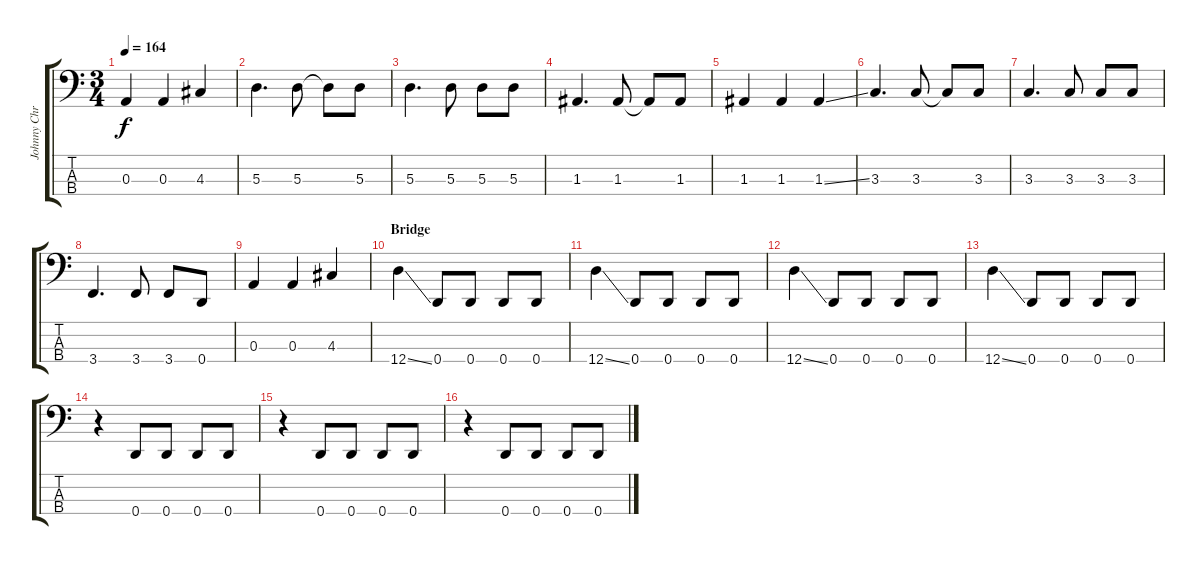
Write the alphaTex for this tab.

\track ("Johnny Christ (Bass)" "Johnny Chr") {instrument electricbasspick}
\staff {score tabs}
\tuning (G2 D2 A1 D1) {hide}
\ts (3 4)
\tempo 164
\clef f4
\ks c
0.3.4{dy f} 0.3.4 4.3.4 |
5.3.4{d} 5.3.8 5.3{t}.8 5.3.8 |
5.3.4{d} 5.3.8 5.3.8 5.3.8 |
1.3.4{d} 1.3.8 1.3{t}.8 1.3.8 |
1.3.4 1.3.4 1.3{ss}.4 |
3.3.4{d} 3.3.8 3.3{t}.8 3.3.8 |
3.3.4{d} 3.3.8 3.3.8 3.3.8 |
3.4.4{d} 3.4.8 3.4.8 0.4.8 |
0.3.4 0.3.4 4.3.4 |
\section ("" "Bridge")
12.4{ss}.4 0.4.8 0.4.8 0.4.8 0.4.8 |
12.4{ss}.4 0.4.8 0.4.8 0.4.8 0.4.8 |
12.4{ss}.4 0.4.8 0.4.8 0.4.8 0.4.8 |
12.4{ss}.4 0.4.8 0.4.8 0.4.8 0.4.8 |
r.4 0.4.8 0.4.8 0.4.8 0.4.8 |
r.4 0.4.8 0.4.8 0.4.8 0.4.8 |
r.4 0.4.8 0.4.8 0.4.8 0.4.8
